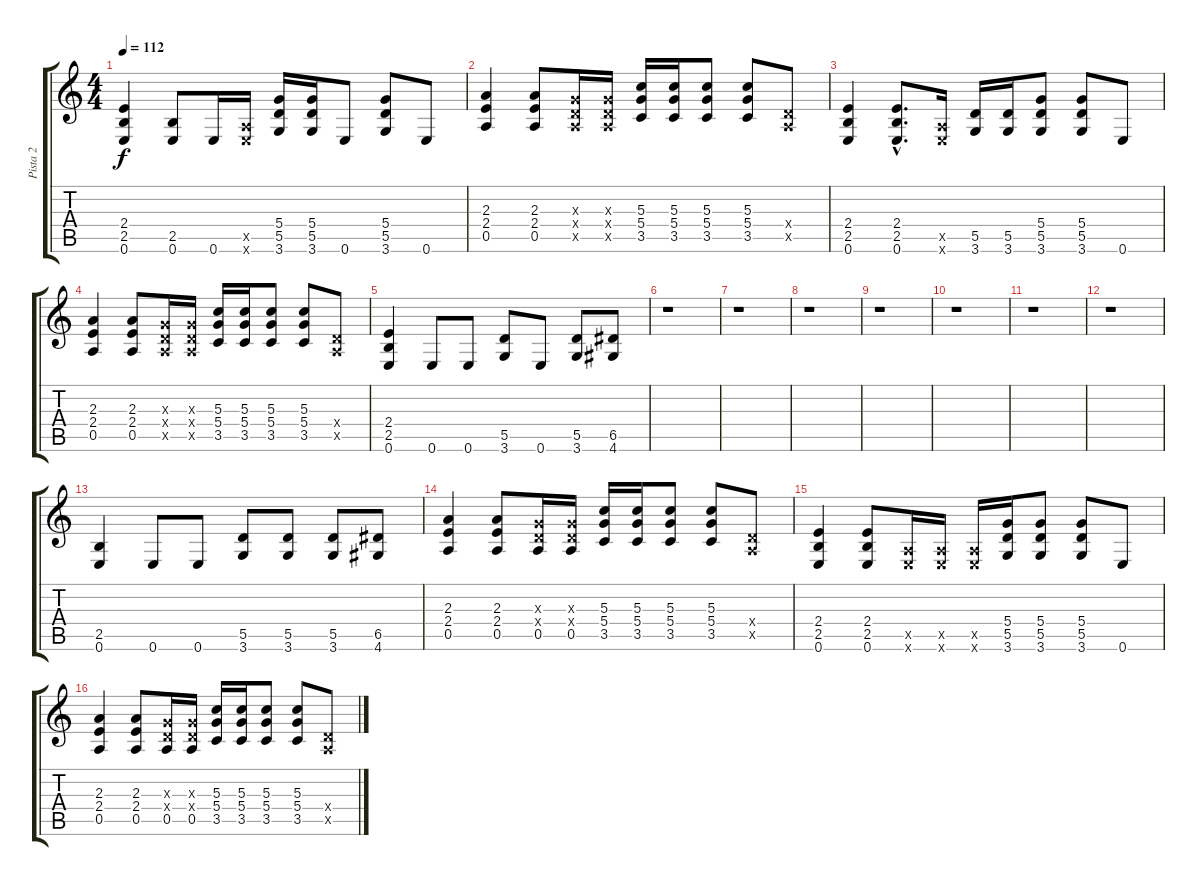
\track ("Pista 2" "Pista 2") {instrument overdrivenguitar}
\staff {score tabs}
\tuning (E4 B3 G3 D3 A2 E2) {hide}
\ts (4 4)
\tempo 112
\clef g2
\ks c
(2.4 2.5 0.6).4{dy f} (2.5 0.6).8 0.6.16 (0.5{x} 0.6{x}).16 (5.4 5.5 3.6).16 (5.4 5.5 3.6).16 0.6.8 (5.4 5.5 3.6).8 0.6.8 |
(2.3 2.4 0.5).4{volume 14} (2.3 2.4 0.5).8 (0.3{x} 0.4{x} 0.5{x}).16 (0.3{x} 0.4{x} 0.5{x}).16 (5.3 5.4 3.5).16 (5.3 5.4 3.5).16 (5.3 5.4 3.5).8 (5.3 5.4 3.5).8 (0.4{x} 0.5{x}).8 |
(2.4 2.5 0.6).4 (2.4{hac} 2.5{hac} 0.6{hac}).8{d} (0.5{x} 0.6{x}).16 (5.5 3.6).16 (5.5 3.6).16 (5.4 5.5 3.6).8 (5.4 5.5 3.6).8 0.6.8 |
(2.3 2.4 0.5).4{volume 14} (2.3 2.4 0.5).8 (0.3{x} 0.4{x} 0.5{x}).16 (0.3{x} 0.4{x} 0.5{x}).16 (5.3 5.4 3.5).16 (5.3 5.4 3.5).16 (5.3 5.4 3.5).8 (5.3 5.4 3.5).8 (0.4{x} 0.5{x}).8 |
(2.4 2.5 0.6).4 0.6.8 0.6.8 (5.5 3.6).8 0.6.8 (5.5 3.6).8 (6.5 4.6).8 |
r.1 |
r.1 |
r.1 |
r.1 |
r.1 |
r.1 |
r.1 |
(2.5 0.6).4 0.6.8 0.6.8 (5.5 3.6).8 (5.5 3.6).8 (5.5 3.6).8 (6.5 4.6).8 |
(2.3 2.4 0.5).4{volume 14} (2.3 2.4 0.5).8 (0.3{x} 0.4{x} 0.5).16 (0.3{x} 0.4{x} 0.5).16 (5.3 5.4 3.5).16 (5.3 5.4 3.5).16 (5.3 5.4 3.5).8 (5.3 5.4 3.5).8 (0.4{x} 0.5{x}).8 |
(2.4 2.5 0.6).4 (2.4 2.5 0.6).8 (0.5{x} 0.6{x}).16 (0.5{x} 0.6{x}).16 (0.5{x} 0.6{x}).16 (5.4 5.5 3.6).16 (5.4 5.5 3.6).8 (5.4 5.5 3.6).8 0.6.8 |
(2.3 2.4 0.5).4 (2.3 2.4 0.5).8 (0.3{x} 0.4{x} 0.5).16 (0.3{x} 0.4{x} 0.5).16 (5.3 5.4 3.5).16 (5.3 5.4 3.5).16 (5.3 5.4 3.5).8 (5.3 5.4 3.5).8 (0.4{x} 0.5{x}).8
